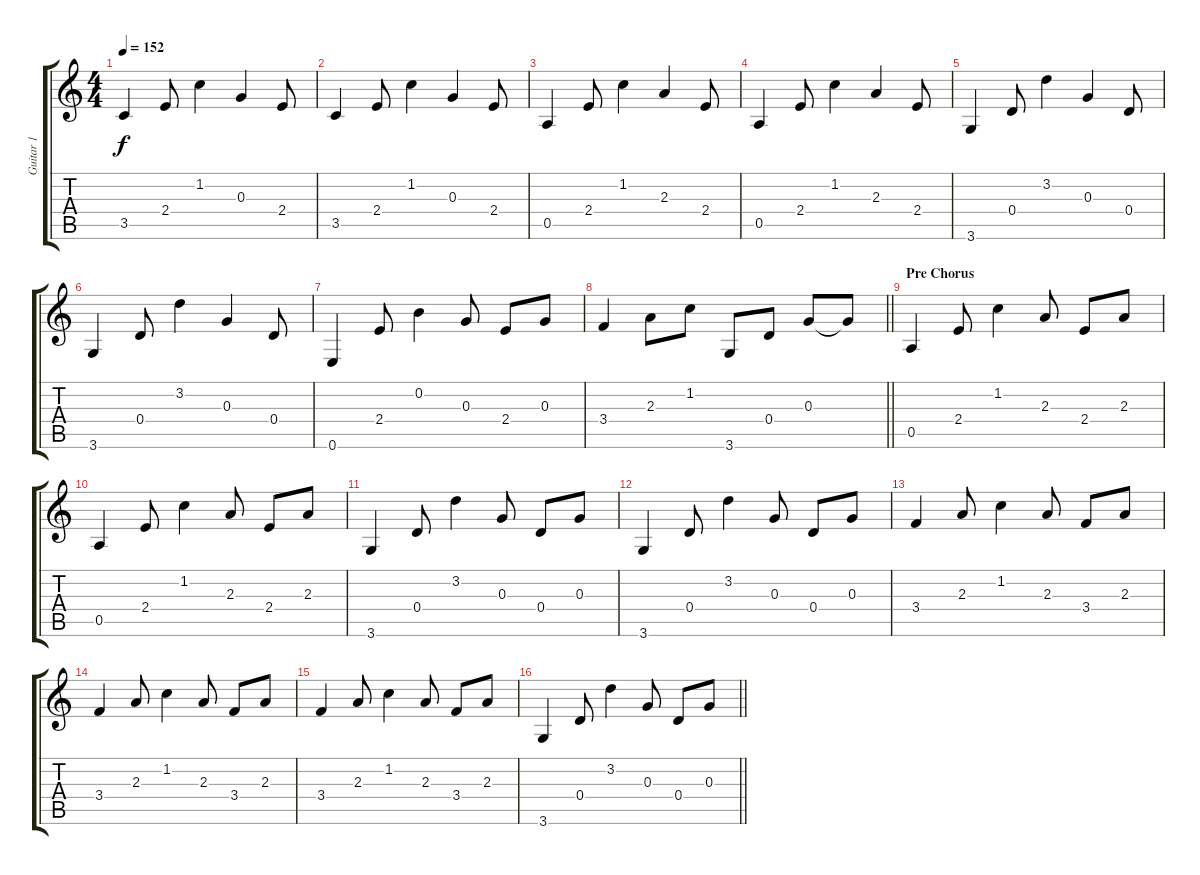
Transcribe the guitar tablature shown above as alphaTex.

\track ("Guitar 1" "Guitar 1") {instrument acousticguitarsteel}
\staff {score tabs}
\tuning (E4 B3 G3 D3 A2 E2) {hide}
\ts (4 4)
\tempo 152
\clef g2
\ks c
3.5.4{dy f} 2.4.8 1.2.4 0.3.4 2.4.8 |
3.5.4 2.4.8 1.2.4 0.3.4 2.4.8 |
0.5.4 2.4.8 1.2.4 2.3.4 2.4.8 |
0.5.4 2.4.8 1.2.4 2.3.4 2.4.8 |
3.6.4 0.4.8 3.2.4 0.3.4 0.4.8 |
3.6.4 0.4.8 3.2.4 0.3.4 0.4.8 |
0.6.4 2.4.8 0.2.4 0.3.8 2.4.8 0.3.8 |
\barLineRight lightlight
3.4.4 2.3.8 1.2.8 3.6.8 0.4.8 0.3.8 0.3{t}.8 |
\section ("" "Pre Chorus")
0.5.4 2.4.8 1.2.4 2.3.8 2.4.8 2.3.8 |
0.5.4 2.4.8 1.2.4 2.3.8 2.4.8 2.3.8 |
3.6.4 0.4.8 3.2.4 0.3.8 0.4.8 0.3.8 |
3.6.4 0.4.8 3.2.4 0.3.8 0.4.8 0.3.8 |
3.4.4 2.3.8 1.2.4 2.3.8 3.4.8 2.3.8 |
3.4.4 2.3.8 1.2.4 2.3.8 3.4.8 2.3.8 |
3.4.4 2.3.8 1.2.4 2.3.8 3.4.8 2.3.8 |
\barLineRight lightlight
3.6.4 0.4.8 3.2.4 0.3.8 0.4.8 0.3.8
